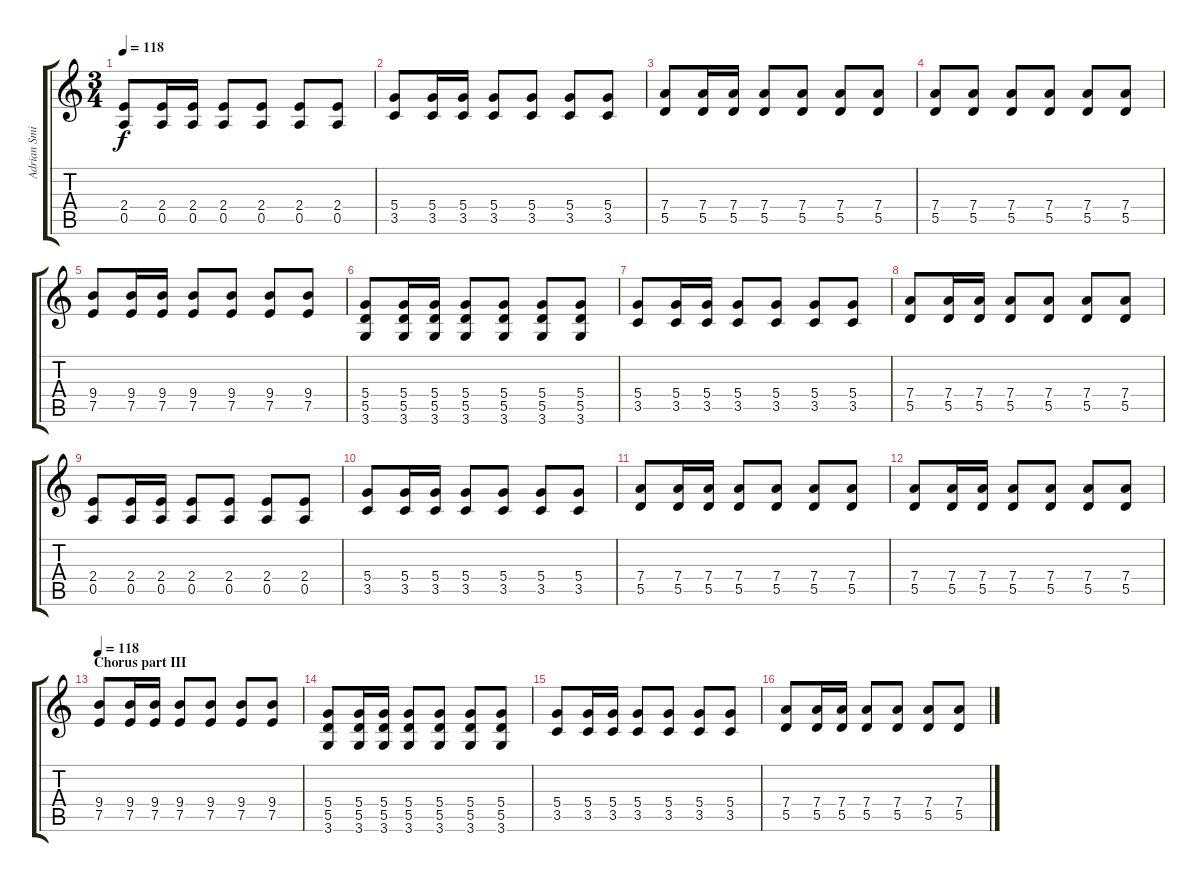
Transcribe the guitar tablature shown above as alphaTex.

\track ("Adrian Smith" "Adrian Smi") {instrument distortionguitar}
\staff {score tabs}
\tuning (E4 B3 G3 D3 A2 E2) {hide}
\ts (3 4)
\tempo 118
\clef g2
\ks c
(2.4 0.5).8{dy f} (2.4 0.5).16 (2.4 0.5).16 (2.4 0.5).8 (2.4 0.5).8 (2.4 0.5).8 (2.4 0.5).8 |
(5.4 3.5).8 (5.4 3.5).16 (5.4 3.5).16 (5.4 3.5).8 (5.4 3.5).8 (5.4 3.5).8 (5.4 3.5).8 |
(7.4 5.5).8 (7.4 5.5).16 (7.4 5.5).16 (7.4 5.5).8 (7.4 5.5).8 (7.4 5.5).8 (7.4 5.5).8 |
(7.4 5.5).8 (7.4 5.5).8 (7.4 5.5).8 (7.4 5.5).8 (7.4 5.5).8 (7.4 5.5).8 |
(9.4 7.5).8 (9.4 7.5).16 (9.4 7.5).16 (9.4 7.5).8 (9.4 7.5).8 (9.4 7.5).8 (9.4 7.5).8 |
(5.4 5.5 3.6).8 (5.4 5.5 3.6).16 (5.4 5.5 3.6).16 (5.4 5.5 3.6).8 (5.4 5.5 3.6).8 (5.4 5.5 3.6).8 (5.4 5.5 3.6).8 |
(5.4 3.5).8 (5.4 3.5).16 (5.4 3.5).16 (5.4 3.5).8 (5.4 3.5).8 (5.4 3.5).8 (5.4 3.5).8 |
(7.4 5.5).8 (7.4 5.5).16 (7.4 5.5).16 (7.4 5.5).8 (7.4 5.5).8 (7.4 5.5).8 (7.4 5.5).8 |
(2.4 0.5).8 (2.4 0.5).16 (2.4 0.5).16 (2.4 0.5).8 (2.4 0.5).8 (2.4 0.5).8 (2.4 0.5).8 |
(5.4 3.5).8 (5.4 3.5).16 (5.4 3.5).16 (5.4 3.5).8 (5.4 3.5).8 (5.4 3.5).8 (5.4 3.5).8 |
(7.4 5.5).8 (7.4 5.5).16 (7.4 5.5).16 (7.4 5.5).8 (7.4 5.5).8 (7.4 5.5).8 (7.4 5.5).8 |
(7.4 5.5).8 (7.4 5.5).16 (7.4 5.5).16 (7.4 5.5).8 (7.4 5.5).8 (7.4 5.5).8 (7.4 5.5).8 |
\section ("" "Chorus part III")
\tempo 118
(9.4 7.5).8{volume 12} (9.4 7.5).16 (9.4 7.5).16 (9.4 7.5).8 (9.4 7.5).8 (9.4 7.5).8 (9.4 7.5).8 |
(5.4 5.5 3.6).8 (5.4 5.5 3.6).16 (5.4 5.5 3.6).16 (5.4 5.5 3.6).8 (5.4 5.5 3.6).8 (5.4 5.5 3.6).8 (5.4 5.5 3.6).8 |
(5.4 3.5).8 (5.4 3.5).16 (5.4 3.5).16 (5.4 3.5).8 (5.4 3.5).8 (5.4 3.5).8 (5.4 3.5).8 |
(7.4 5.5).8 (7.4 5.5).16 (7.4 5.5).16 (7.4 5.5).8 (7.4 5.5).8 (7.4 5.5).8 (7.4 5.5).8
